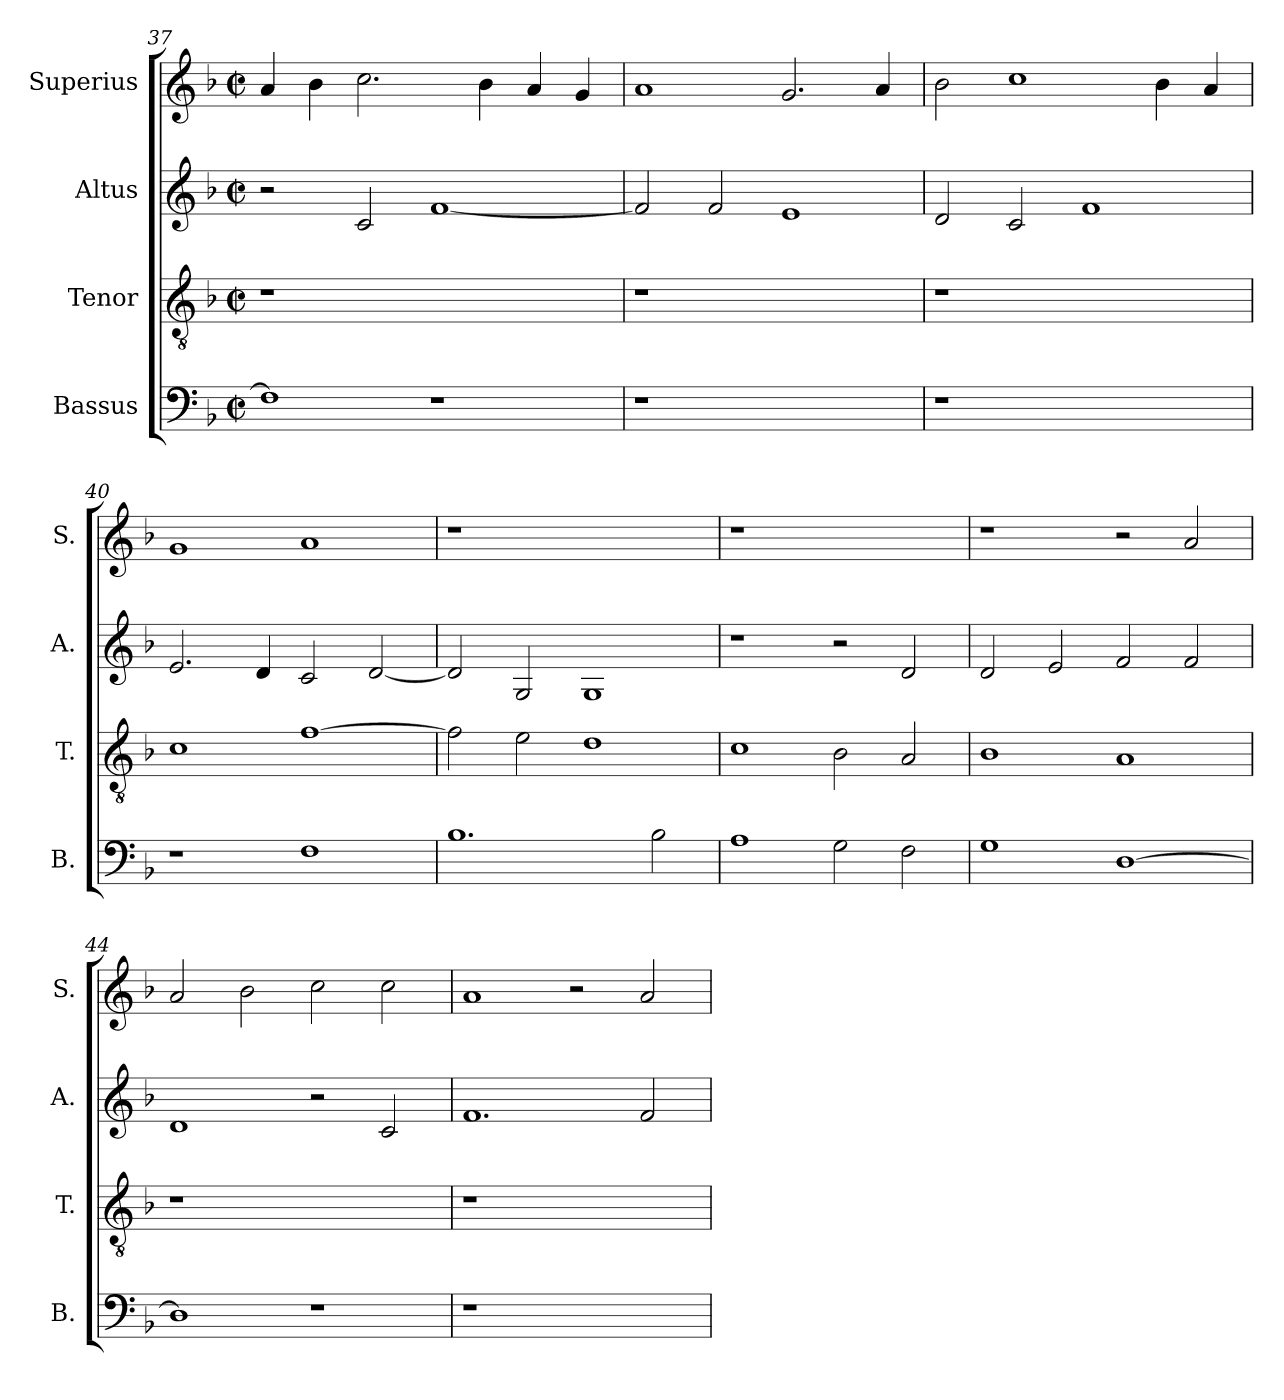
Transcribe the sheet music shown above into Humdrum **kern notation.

**kern	**kern	**kern	**kern
*part4	*part3	*part2	*part1
*staff4	*staff3	*staff2	*staff1
*I"Bassus	*I"Tenor	*I"Altus	*I"Superius
*I'B.	*I'T.	*I'A.	*I'S.
*clefF4	*clefGv2	*clefG2	*clefG2
*	*ITrd7c12	*	*
*k[b-]	*k[b-]	*k[b-]	*k[b-]
*F:	*F:	*F:	*F:
*M2/2	*M2/2	*M2/2	*M2/2
*met(c|)	*met(c|)	*met(c|)	*met(c|)
=37	=37	=37	=37
!	!LO:N:vis=1	!	!
1Fi]	1r	2r	4ai/
.	.	.	4b-i\
.	.	2ci/	2.cci\
1r	1ryy	[<1fi	.
.	.	.	4b-i\
.	.	.	4ai/
.	.	.	4gi/
=38	=38	=38	=38
!LO:N:vis=1	!LO:N:vis=1	!	!
1r	1r	2fi/]	1ai
.	.	2fi/	.
1ryy	1ryy	1ei	2.gi/
.	.	.	4ai/
=39	=39	=39	=39
!LO:N:vis=1	!LO:N:vis=1	!	!
1r	1r	2di/	2b-i\
.	.	2ci/	1cci
1ryy	1ryy	1fi	.
.	.	.	4b-i\
.	.	.	4ai/
=40	=40	=40	=40
1r	1Ci	2.ei/	1gi
.	.	4di/	.
1Fi	[>1Fi	2ci/	1ai
.	.	[<2di/	.
!!LO:LB:g=z
=41	=41	=41	=41
!	!	!	!LO:N:vis=1
1.B-i	2Fi\]	2di/]	1r
.	2Ei\	2Gi/	.
.	1Di	1Gi	1ryy
2B-i\	.	.	.
=42	=42	=42	=42
!	!	!	!LO:N:vis=1
1Ai	1Ci	1r	1r
2Gi\	2BB-i\	2r	1ryy
2Fi\	2AAi/	2di/	.
=43	=43	=43	=43
1Gi	1BB-i	2di/	1r
.	.	2ei/	.
[>1Di	1AAi	2fi/	2r
.	.	2fi/	2ai/
=44	=44	=44	=44
!	!LO:N:vis=1	!	!
1Di]	1r	1di	2ai/
.	.	.	2b-i\
1r	1ryy	2r	2cci\
.	.	2ci/	2cci\
=45	=45	=45	=45
!LO:N:vis=1	!LO:N:vis=1	!	!
1r	1r	1.fi	1ai
1ryy	1ryy	.	2r
.	.	2fi/	2ai/
=	=	=	=
*-	*-	*-	*-
